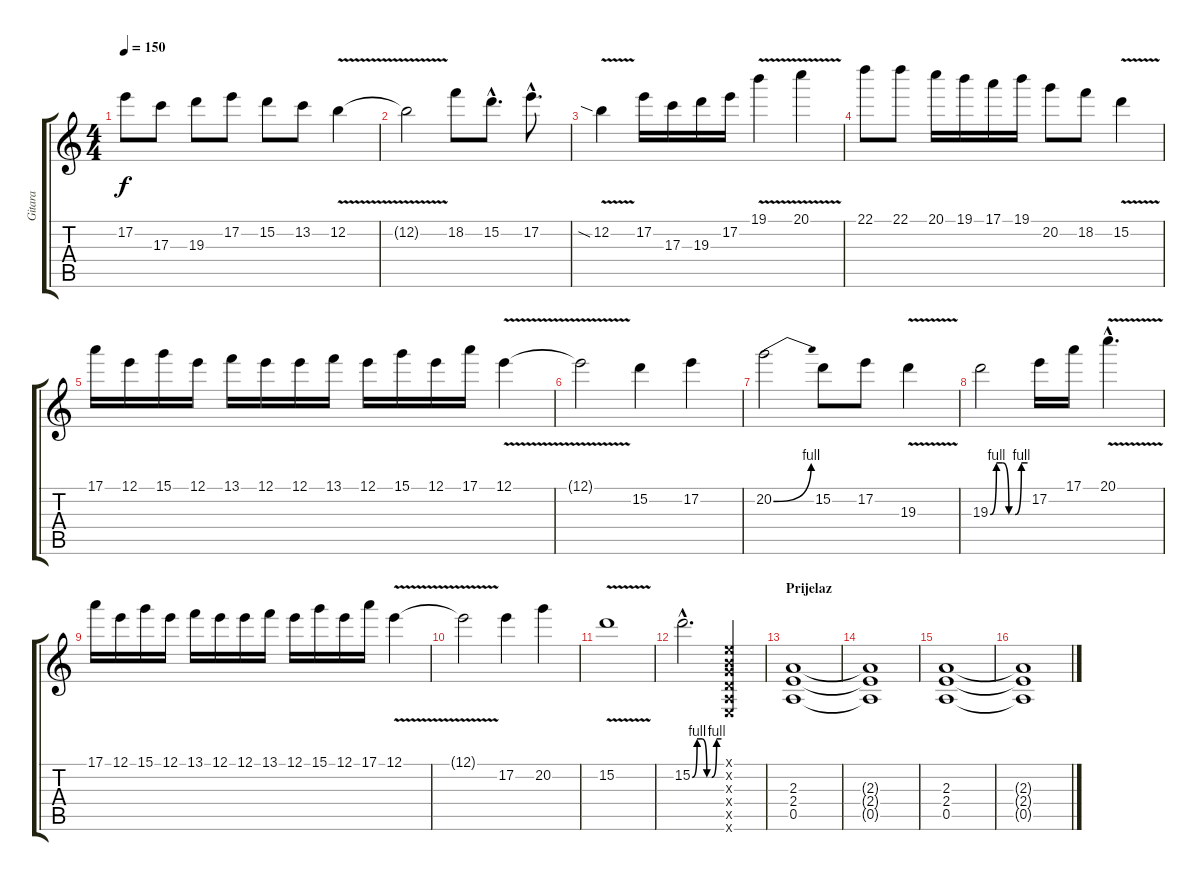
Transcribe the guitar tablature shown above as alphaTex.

\track ("Gitara" "Gitara") {instrument distortionguitar}
\staff {score tabs}
\tuning (E4 B3 G3 D3 A2 E2) {hide}
\ts (4 4)
\tempo 150
\clef g2
\ks c
17.2.8{dy f} 17.3.8 19.3.8 17.2.8 15.2.8 13.2.8 12.2{v}.4 |
12.2{t}.2 18.2.8 15.2{hac}.8{d} 17.2{hac}.8{d} |
12.2{v sia}.4 17.2.16 17.3.16 19.3.16 17.2.16 19.1{v}.4 20.1{v}.4 |
22.1.8 22.1.8 20.1.16 19.1.16 17.1.16 19.1.16 20.2.8 18.2.8 15.2{v}.4 |
17.1.16 12.1.16 15.1.16 12.1.16 13.1.16 12.1.16 12.1.16 13.1.16 12.1.16 15.1.16 12.1.16 17.1.16 12.1{v}.4 |
12.1{t}.2 15.2.4 17.2.4 |
20.2{be (bend 0 0 60 4)}.2 15.2.8 17.2.8 19.3{v}.4 |
19.3{be (custom 0 0 10 4 20 4 30 0 40 0 50 4 60 4)}.2 17.2.16 17.1.16 20.1{v hac}.4{d} |
17.1.16 12.1.16 15.1.16 12.1.16 13.1.16 12.1.16 12.1.16 13.1.16 12.1.16 15.1.16 12.1.16 17.1.16 12.1{v}.4 |
12.1{t}.2 17.2.4 20.2.4 |
15.2{v}.1 |
15.2{be (custom 0 0 10 4 20 4 30 0 40 0 50 4 60 4) hac}.2{d} (0.1{x} 0.2{x} 0.3{x} 0.4{x} 0.5{x} 0.6{x}).4 |
\section ("" "Prijelaz")
(2.3 2.4 0.5).1 |
(2.3{t} 2.4{t} 0.5{t}).1 |
(2.3 2.4 0.5).1 |
(2.3{t} 2.4{t} 0.5{t}).1
